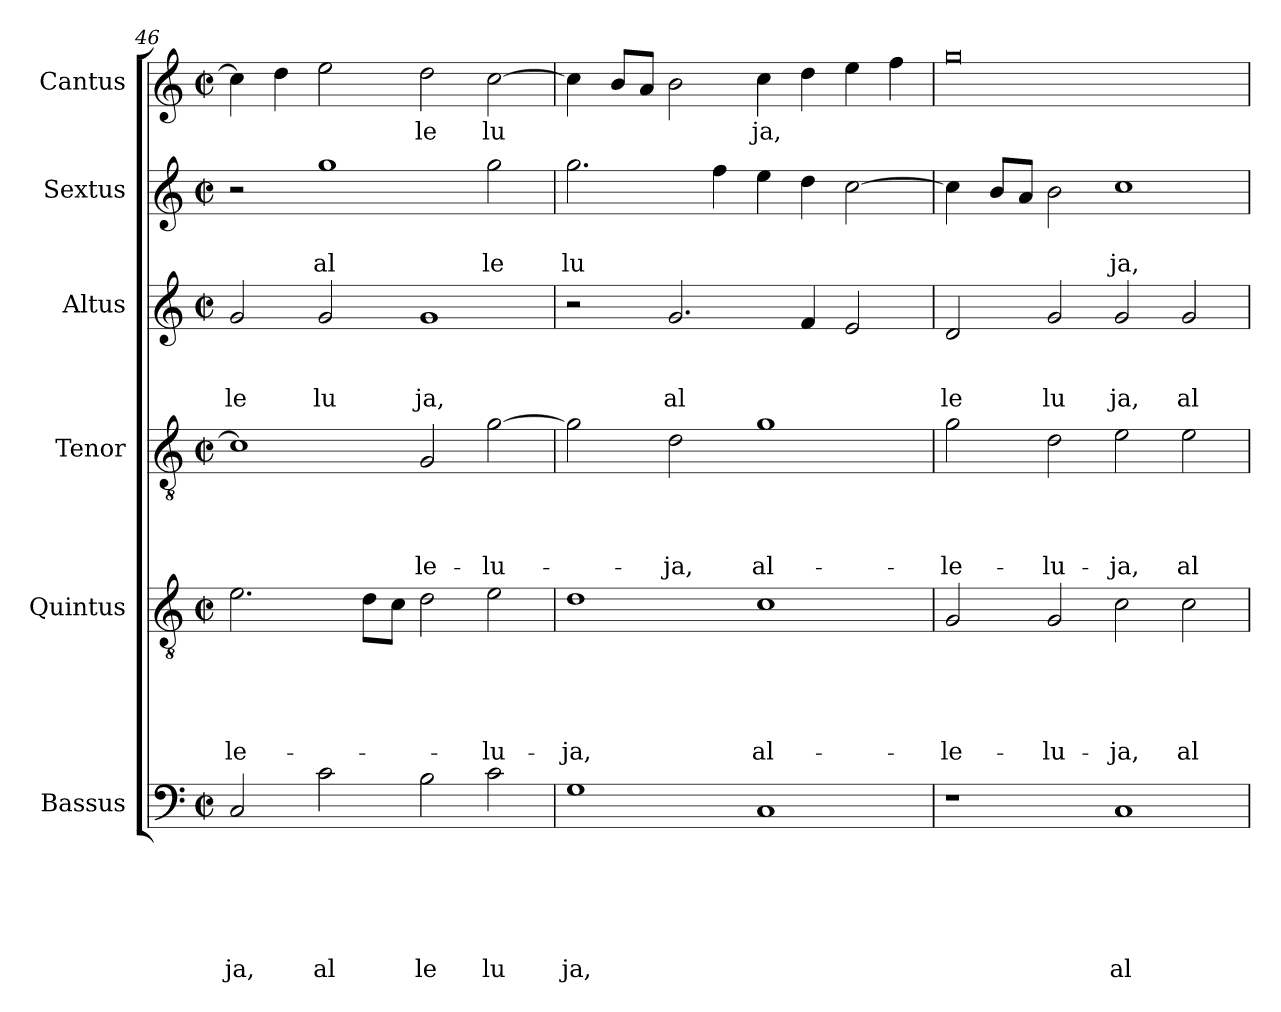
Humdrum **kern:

**kern	**text	**text	**text	**text	**text	**text	**kern	**text	**text	**text	**text	**text	**kern	**text	**text	**text	**text	**kern	**text	**text	**text	**kern	**text	**text	**kern	**text
*part6	*part6	*part6	*part6	*part6	*part6	*part6	*part5	*part5	*part5	*part5	*part5	*part5	*part4	*part4	*part4	*part4	*part4	*part3	*part3	*part3	*part3	*part2	*part2	*part2	*part1	*part1
*staff6	*staff6	*staff6	*staff6	*staff6	*staff6	*staff6	*staff5	*staff5	*staff5	*staff5	*staff5	*staff5	*staff4	*staff4	*staff4	*staff4	*staff4	*staff3	*staff3	*staff3	*staff3	*staff2	*staff2	*staff2	*staff1	*staff1
*I"Bassus	*	*	*	*	*	*	*I"Quintus	*	*	*	*	*	*I"Tenor	*	*	*	*	*I"Altus	*	*	*	*I"Sextus	*	*	*I"Cantus	*
*clefF4	*	*	*	*	*	*	*clefGv2	*	*	*	*	*	*clefGv2	*	*	*	*	*clefG2	*	*	*	*clefG2	*	*	*clefG2	*
*k[]	*	*	*	*	*	*	*k[]	*	*	*	*	*	*k[]	*	*	*	*	*k[]	*	*	*	*k[]	*	*	*k[]	*
*C:	*	*	*	*	*	*	*C:	*	*	*	*	*	*C:	*	*	*	*	*C:	*	*	*	*C:	*	*	*C:	*
*M2/2	*	*	*	*	*	*	*M2/2	*	*	*	*	*	*M2/2	*	*	*	*	*M2/2	*	*	*	*M2/2	*	*	*M2/2	*
*met(c|)	*	*	*	*	*	*	*met(c|)	*	*	*	*	*	*met(c|)	*	*	*	*	*met(c|)	*	*	*	*met(c|)	*	*	*met(c|)	*
=46	=46	=46	=46	=46	=46	=46	=46	=46	=46	=46	=46	=46	=46	=46	=46	=46	=46	=46	=46	=46	=46	=46	=46	=46	=46	=46
!	!	!	!	!	!	!LO:LY:b	!	!	!	!	!	!LO:LY:b	!	!	!	!	!	!	!	!	!LO:LY:b	!	!	!	!	!
2C/	.	.	.	.	.	ja,	2.e\	.	.	.	.	-le-	1c]	.	.	.	.	2g/	.	.	le	2r	.	.	4cc\]	.
.	.	.	.	.	.	.	.	.	.	.	.	.	.	.	.	.	.	.	.	.	.	.	.	.	4dd\	.
!	!	!	!	!	!	!LO:LY:b	!	!	!	!	!	!	!	!	!	!	!	!	!	!	!LO:LY:b	!	!	!LO:LY:b	!	!
2c\	.	.	.	.	.	al	.	.	.	.	.	.	.	.	.	.	.	2g/	.	.	lu	1gg	.	al	2ee\	.
.	.	.	.	.	.	.	8d\L	.	.	.	.	.	.	.	.	.	.	.	.	.	.	.	.	.	.	.
.	.	.	.	.	.	.	8c\J	.	.	.	.	.	.	.	.	.	.	.	.	.	.	.	.	.	.	.
!	!	!	!	!	!	!LO:LY:b	!	!	!	!	!	!	!	!	!	!	!LO:LY:b	!	!	!	!LO:LY:b	!	!	!	!	!LO:LY:b
2B\	.	.	.	.	.	le	2d\	.	.	.	.	.	2G/	.	.	.	-le-	1g	.	.	ja,	.	.	.	2dd\	le
!	!	!	!	!	!	!LO:LY:b	!	!	!	!	!	!LO:LY:b	!	!	!	!	!LO:LY:b	!	!	!	!	!	!	!LO:LY:b	!	!LO:LY:b
2c\	.	.	.	.	.	lu	2e\	.	.	.	.	-lu-	[>2g\	.	.	.	-lu-	.	.	.	.	2gg\	.	le	[>2cc\	lu
=47	=47	=47	=47	=47	=47	=47	=47	=47	=47	=47	=47	=47	=47	=47	=47	=47	=47	=47	=47	=47	=47	=47	=47	=47	=47	=47
!	!	!	!	!	!	!LO:LY:b	!	!	!	!	!	!LO:LY:b	!	!	!	!	!	!	!	!	!	!	!	!LO:LY:b	!	!
1G	.	.	.	.	.	ja,	1d	.	.	.	.	-ja,	2g\]	.	.	.	.	2r	.	.	.	2.gg\	.	lu	4cc\]	.
.	.	.	.	.	.	.	.	.	.	.	.	.	.	.	.	.	.	.	.	.	.	.	.	.	8b/L	.
.	.	.	.	.	.	.	.	.	.	.	.	.	.	.	.	.	.	.	.	.	.	.	.	.	8a/J	.
!	!	!	!	!	!	!	!	!	!	!	!	!	!	!	!	!	!LO:LY:b	!	!	!	!LO:LY:b	!	!	!	!	!
.	.	.	.	.	.	.	.	.	.	.	.	.	2d\	.	.	.	-ja,	2.g/	.	.	al	.	.	.	2b\	.
.	.	.	.	.	.	.	.	.	.	.	.	.	.	.	.	.	.	.	.	.	.	4ff\	.	.	.	.
!	!	!	!	!	!	!	!	!	!	!	!	!LO:LY:b	!	!	!	!	!LO:LY:b	!	!	!	!	!	!	!	!	!LO:LY:b
1C	.	.	.	.	.	.	1c	.	.	.	.	al-	1g	.	.	.	al-	.	.	.	.	4ee\	.	.	4cc\	ja,
.	.	.	.	.	.	.	.	.	.	.	.	.	.	.	.	.	.	4f/	.	.	.	4dd\	.	.	4dd\	.
.	.	.	.	.	.	.	.	.	.	.	.	.	.	.	.	.	.	2e/	.	.	.	[>2cc\	.	.	4ee\	.
.	.	.	.	.	.	.	.	.	.	.	.	.	.	.	.	.	.	.	.	.	.	.	.	.	4ff\	.
!!LO:PB:g=z
=48	=48	=48	=48	=48	=48	=48	=48	=48	=48	=48	=48	=48	=48	=48	=48	=48	=48	=48	=48	=48	=48	=48	=48	=48	=48	=48
!	!	!	!	!	!	!	!	!	!	!	!	!LO:LY:b	!	!	!	!	!LO:LY:b	!	!	!	!LO:LY:b	!	!	!	!	!
1r	.	.	.	.	.	.	2G/	.	.	.	.	-le-	2g\	.	.	.	-le-	2d/	.	.	le	4cc\]	.	.	0gg	.
.	.	.	.	.	.	.	.	.	.	.	.	.	.	.	.	.	.	.	.	.	.	8b/L	.	.	.	.
.	.	.	.	.	.	.	.	.	.	.	.	.	.	.	.	.	.	.	.	.	.	8a/J	.	.	.	.
!	!	!	!	!	!	!	!	!	!	!	!	!LO:LY:b	!	!	!	!	!LO:LY:b	!	!	!	!LO:LY:b	!	!	!	!	!
.	.	.	.	.	.	.	2G/	.	.	.	.	-lu-	2d\	.	.	.	-lu-	2g/	.	.	lu	2b\	.	.	.	.
!	!	!	!	!	!	!LO:LY:b	!	!	!	!	!	!LO:LY:b	!	!	!	!	!LO:LY:b	!	!	!	!LO:LY:b	!	!	!LO:LY:b	!	!
1C	.	.	.	.	.	al	2c\	.	.	.	.	-ja,	2e\	.	.	.	-ja,	2g/	.	.	ja,	1cc	.	ja,	.	.
!	!	!	!	!	!	!	!	!	!	!	!	!LO:LY:b	!	!	!	!	!LO:LY:b	!	!	!	!LO:LY:b	!	!	!	!	!
.	.	.	.	.	.	.	2c\	.	.	.	.	al-	2e\	.	.	.	al-	2g/	.	.	al	.	.	.	.	.
=	=	=	=	=	=	=	=	=	=	=	=	=	=	=	=	=	=	=	=	=	=	=	=	=	=	=
*-	*-	*-	*-	*-	*-	*-	*-	*-	*-	*-	*-	*-	*-	*-	*-	*-	*-	*-	*-	*-	*-	*-	*-	*-	*-	*-
